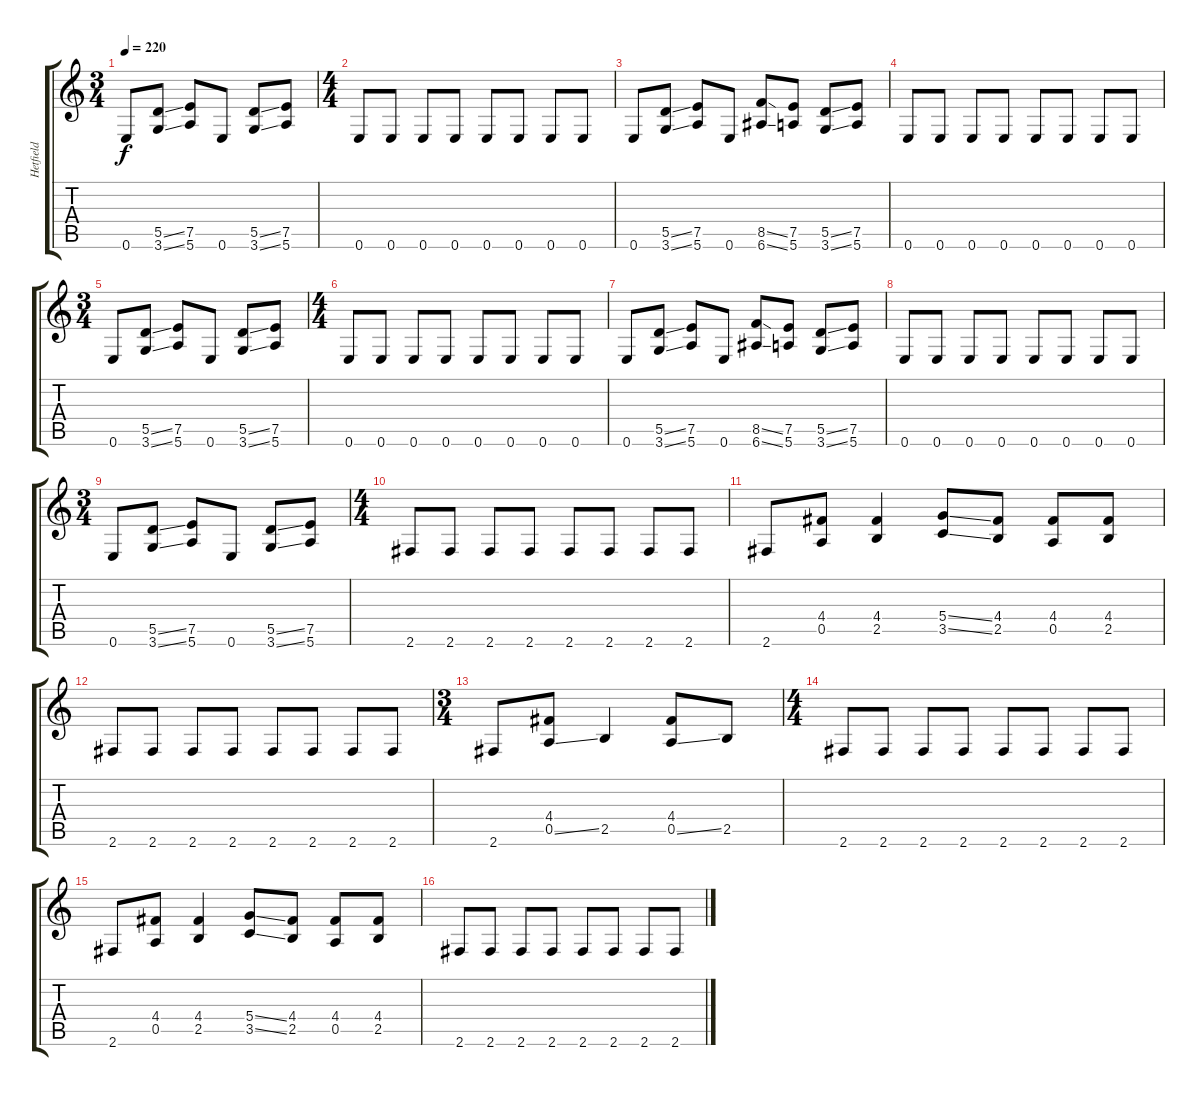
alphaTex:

\track ("Hetfield" "Hetfield") {instrument distortionguitar}
\staff {score tabs}
\tuning (E4 B3 G3 D3 A2 E2) {hide}
\ts (3 4)
\tempo 220
\clef g2
\ks c
0.6.8{dy f} (5.5{ss} 3.6{ss}).8 (7.5 5.6).8 0.6.8 (5.5{ss} 3.6{ss}).8 (7.5 5.6).8 |
\ts (4 4)
0.6.8 0.6.8 0.6.8 0.6.8 0.6.8 0.6.8 0.6.8 0.6.8 |
0.6.8 (5.5{ss} 3.6{ss}).8 (7.5 5.6).8 0.6.8 (8.5{ss} 6.6{ss}).8 (7.5 5.6).8 (5.5{ss} 3.6{ss}).8 (7.5 5.6).8 |
0.6.8 0.6.8 0.6.8 0.6.8 0.6.8 0.6.8 0.6.8 0.6.8 |
\ts (3 4)
0.6.8 (5.5{ss} 3.6{ss}).8 (7.5 5.6).8 0.6.8 (5.5{ss} 3.6{ss}).8 (7.5 5.6).8 |
\ts (4 4)
0.6.8 0.6.8 0.6.8 0.6.8 0.6.8 0.6.8 0.6.8 0.6.8 |
0.6.8 (5.5{ss} 3.6{ss}).8 (7.5 5.6).8 0.6.8 (8.5{ss} 6.6{ss}).8 (7.5 5.6).8 (5.5{ss} 3.6{ss}).8 (7.5 5.6).8 |
0.6.8 0.6.8 0.6.8 0.6.8 0.6.8 0.6.8 0.6.8 0.6.8 |
\ts (3 4)
0.6.8 (5.5{ss} 3.6{ss}).8 (7.5 5.6).8 0.6.8 (5.5{ss} 3.6{ss}).8 (7.5 5.6).8 |
\ts (4 4)
2.6.8 2.6.8 2.6.8 2.6.8 2.6.8 2.6.8 2.6.8 2.6.8 |
2.6.8 (4.4 0.5).8 (4.4 2.5).4 (5.4{ss} 3.5{ss}).8 (4.4 2.5).8 (4.4 0.5).8 (4.4 2.5).8 |
2.6.8 2.6.8 2.6.8 2.6.8 2.6.8 2.6.8 2.6.8 2.6.8 |
\ts (3 4)
2.6.8 (4.4 0.5{ss}).8 2.5.4 (4.4 0.5{ss}).8 2.5.8 |
\ts (4 4)
2.6.8 2.6.8 2.6.8 2.6.8 2.6.8 2.6.8 2.6.8 2.6.8 |
2.6.8 (4.4 0.5).8 (4.4 2.5).4 (5.4{ss} 3.5{ss}).8 (4.4 2.5).8 (4.4 0.5).8 (4.4 2.5).8 |
2.6.8 2.6.8 2.6.8 2.6.8 2.6.8 2.6.8 2.6.8 2.6.8
